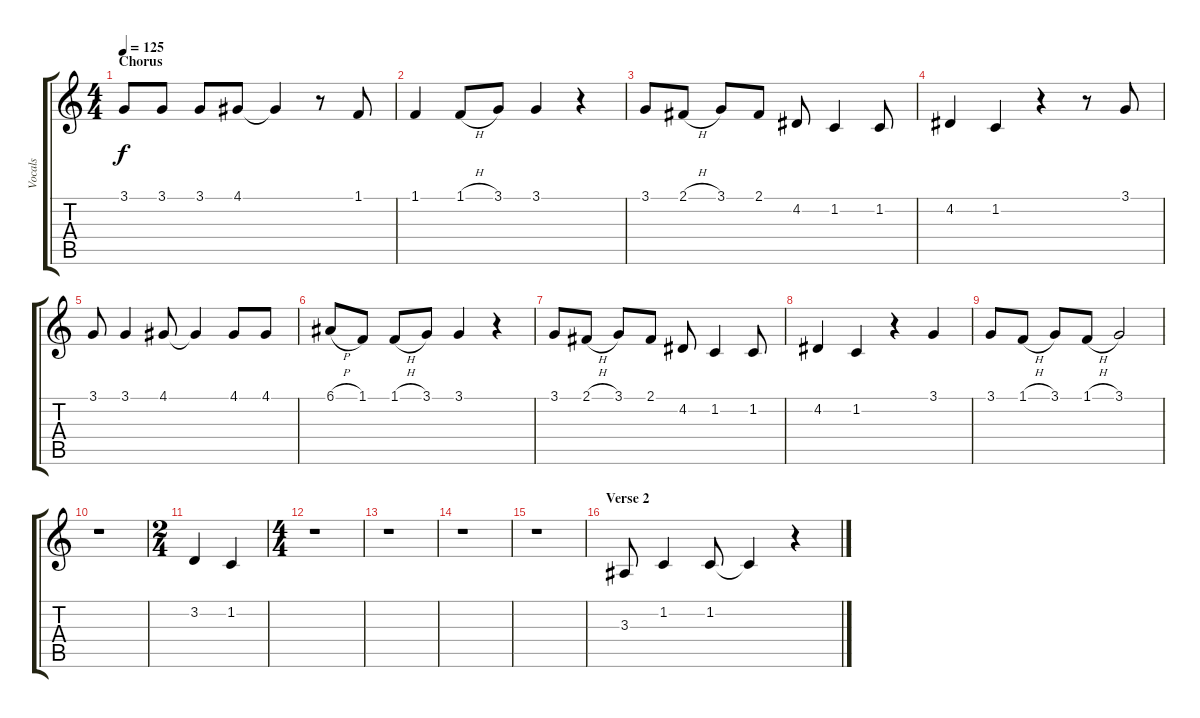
\track ("Vocals" "Vocals") {instrument clarinet}
\staff {score tabs}
\tuning (E4 B3 G3 D3 A2 E2) {hide}
\ts (4 4)
\section ("" "Chorus")
\tempo 125
\clef g2
\ks c
3.1.8{dy f} 3.1.8 3.1.8 4.1.8 4.1{t}.4 r.8 1.1.8 |
1.1.4 1.1{h}.8 3.1.8 3.1.4 r.4 |
3.1.8 2.1{h}.8 3.1.8 2.1.8 4.2.8 1.2.4 1.2.8 |
4.2.4 1.2.4 r.4 r.8 3.1.8 |
3.1.8 3.1.4 4.1.8 4.1{t}.4 4.1.8 4.1.8 |
6.1{h}.8 1.1.8 1.1{h}.8 3.1.8 3.1.4 r.4 |
3.1.8 2.1{h}.8 3.1.8 2.1.8 4.2.8 1.2.4 1.2.8 |
4.2.4 1.2.4 r.4 3.1.4 |
3.1.8 1.1{h}.8 3.1.8 1.1{h}.8 3.1.2 |
r.1 |
\ts (2 4)
3.2.4 1.2.4 |
\ts (4 4)
r.1 |
r.1 |
r.1 |
r.1 |
\section ("" "Verse 2")
3.3.8 1.2.4 1.2.8 1.2{t}.4 r.4
